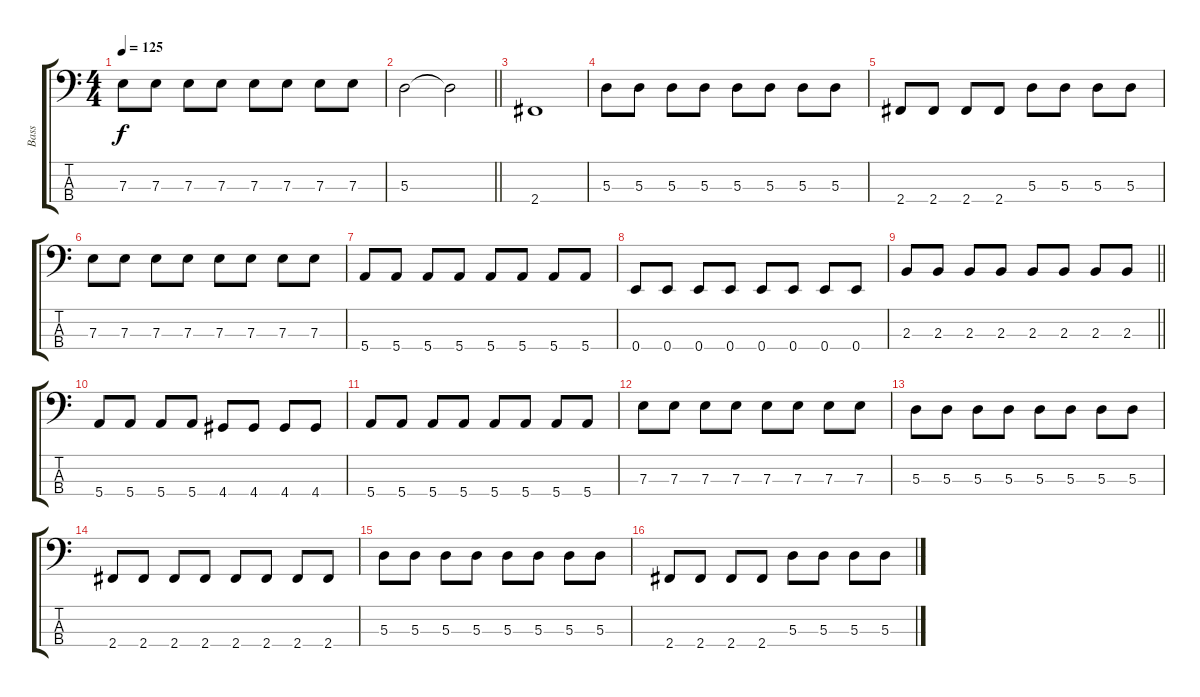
\track ("Bass" "Bass") {instrument electricbassfinger}
\staff {score tabs}
\tuning (G2 D2 A1 E1) {hide}
\ts (4 4)
\tempo 125
\clef f4
\ks c
7.3.8{dy f} 7.3.8 7.3.8 7.3.8 7.3.8 7.3.8 7.3.8 7.3.8 |
\barLineRight lightlight
5.3.2 5.3{t}.2 |
2.4.1 |
5.3.8 5.3.8 5.3.8 5.3.8 5.3.8 5.3.8 5.3.8 5.3.8 |
2.4.8 2.4.8 2.4.8 2.4.8 5.3.8 5.3.8 5.3.8 5.3.8 |
7.3.8 7.3.8 7.3.8 7.3.8 7.3.8 7.3.8 7.3.8 7.3.8 |
5.4.8 5.4.8 5.4.8 5.4.8 5.4.8 5.4.8 5.4.8 5.4.8 |
0.4.8 0.4.8 0.4.8 0.4.8 0.4.8 0.4.8 0.4.8 0.4.8 |
\barLineRight lightlight
2.3.8 2.3.8 2.3.8 2.3.8 2.3.8 2.3.8 2.3.8 2.3.8 |
5.4.8 5.4.8 5.4.8 5.4.8 4.4.8 4.4.8 4.4.8 4.4.8 |
5.4.8 5.4.8 5.4.8 5.4.8 5.4.8 5.4.8 5.4.8 5.4.8 |
7.3.8 7.3.8 7.3.8 7.3.8 7.3.8 7.3.8 7.3.8 7.3.8 |
5.3.8 5.3.8 5.3.8 5.3.8 5.3.8 5.3.8 5.3.8 5.3.8 |
2.4.8 2.4.8 2.4.8 2.4.8 2.4.8 2.4.8 2.4.8 2.4.8 |
5.3.8 5.3.8 5.3.8 5.3.8 5.3.8 5.3.8 5.3.8 5.3.8 |
2.4.8 2.4.8 2.4.8 2.4.8 5.3.8 5.3.8 5.3.8 5.3.8
